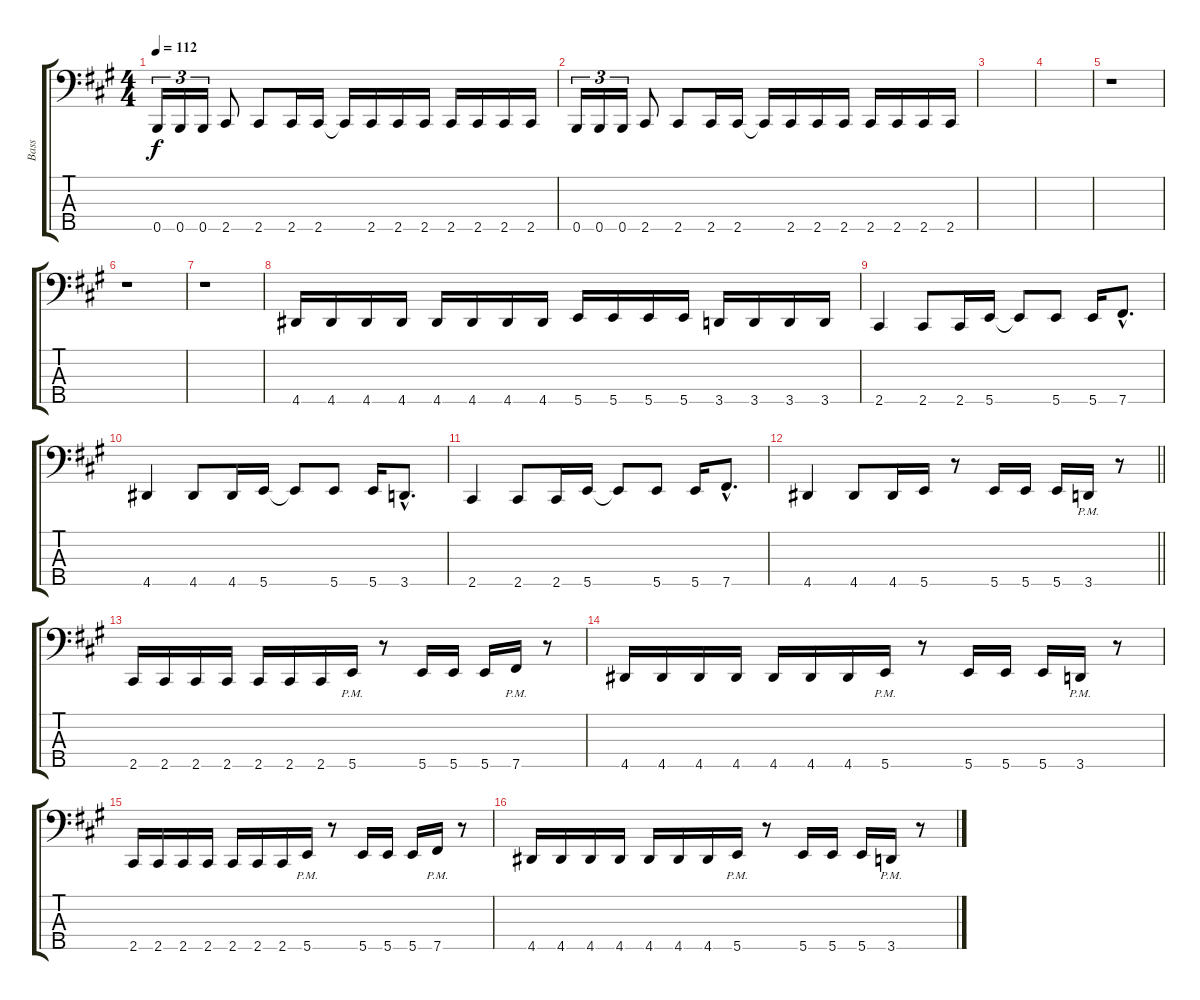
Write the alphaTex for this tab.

\track ("Bass" "Bass") {instrument electricbasspick}
\staff {score tabs}
\tuning (G2 D2 A1 E1 B0) {hide}
\ts (4 4)
\tempo 112
\clef f4
\ks f#minor
0.5.16{tu (3 2) dy f} 0.5.16{tu (3 2)} 0.5.16{tu (3 2)} 2.5.8 2.5.8 2.5.16 2.5.16 2.5{t}.16 2.5.16 2.5.16 2.5.16 2.5.16 2.5.16 2.5.16 2.5.16 |
0.5.16{tu (3 2)} 0.5.16{tu (3 2)} 0.5.16{tu (3 2)} 2.5.8 2.5.8 2.5.16 2.5.16 2.5{t}.16 2.5.16 2.5.16 2.5.16 2.5.16 2.5.16 2.5.16 2.5.16 |
|
|
r.1 |
r.1 |
r.1 |
4.5.16 4.5.16 4.5.16 4.5.16 4.5.16 4.5.16 4.5.16 4.5.16 5.5.16 5.5.16 5.5.16 5.5.16 3.5.16 3.5.16 3.5.16 3.5.16 |
2.5.4 2.5.8 2.5.16 5.5.16 5.5{t}.8 5.5.8 5.5.16 7.5{hac}.8{d} |
4.5.4 4.5.8 4.5.16 5.5.16 5.5{t}.8 5.5.8 5.5.16 3.5{hac}.8{d} |
2.5.4 2.5.8 2.5.16 5.5.16 5.5{t}.8 5.5.8 5.5.16 7.5{hac}.8{d} |
\barLineRight lightlight
4.5.4 4.5.8 4.5.16 5.5.16 r.8 5.5.16 5.5.16 5.5.16 3.5{pm}.16 r.8 |
2.5.16 2.5.16 2.5.16 2.5.16 2.5.16 2.5.16 2.5.16 5.5{pm}.16 r.8 5.5.16 5.5.16 5.5.16 7.5{pm}.16 r.8 |
4.5.16 4.5.16 4.5.16 4.5.16 4.5.16 4.5.16 4.5.16 5.5{pm}.16 r.8 5.5.16 5.5.16 5.5.16 3.5{pm}.16 r.8 |
2.5.16 2.5.16 2.5.16 2.5.16 2.5.16 2.5.16 2.5.16 5.5{pm}.16 r.8 5.5.16 5.5.16 5.5.16 7.5{pm}.16 r.8 |
4.5.16 4.5.16 4.5.16 4.5.16 4.5.16 4.5.16 4.5.16 5.5{pm}.16 r.8 5.5.16 5.5.16 5.5.16 3.5{pm}.16 r.8
